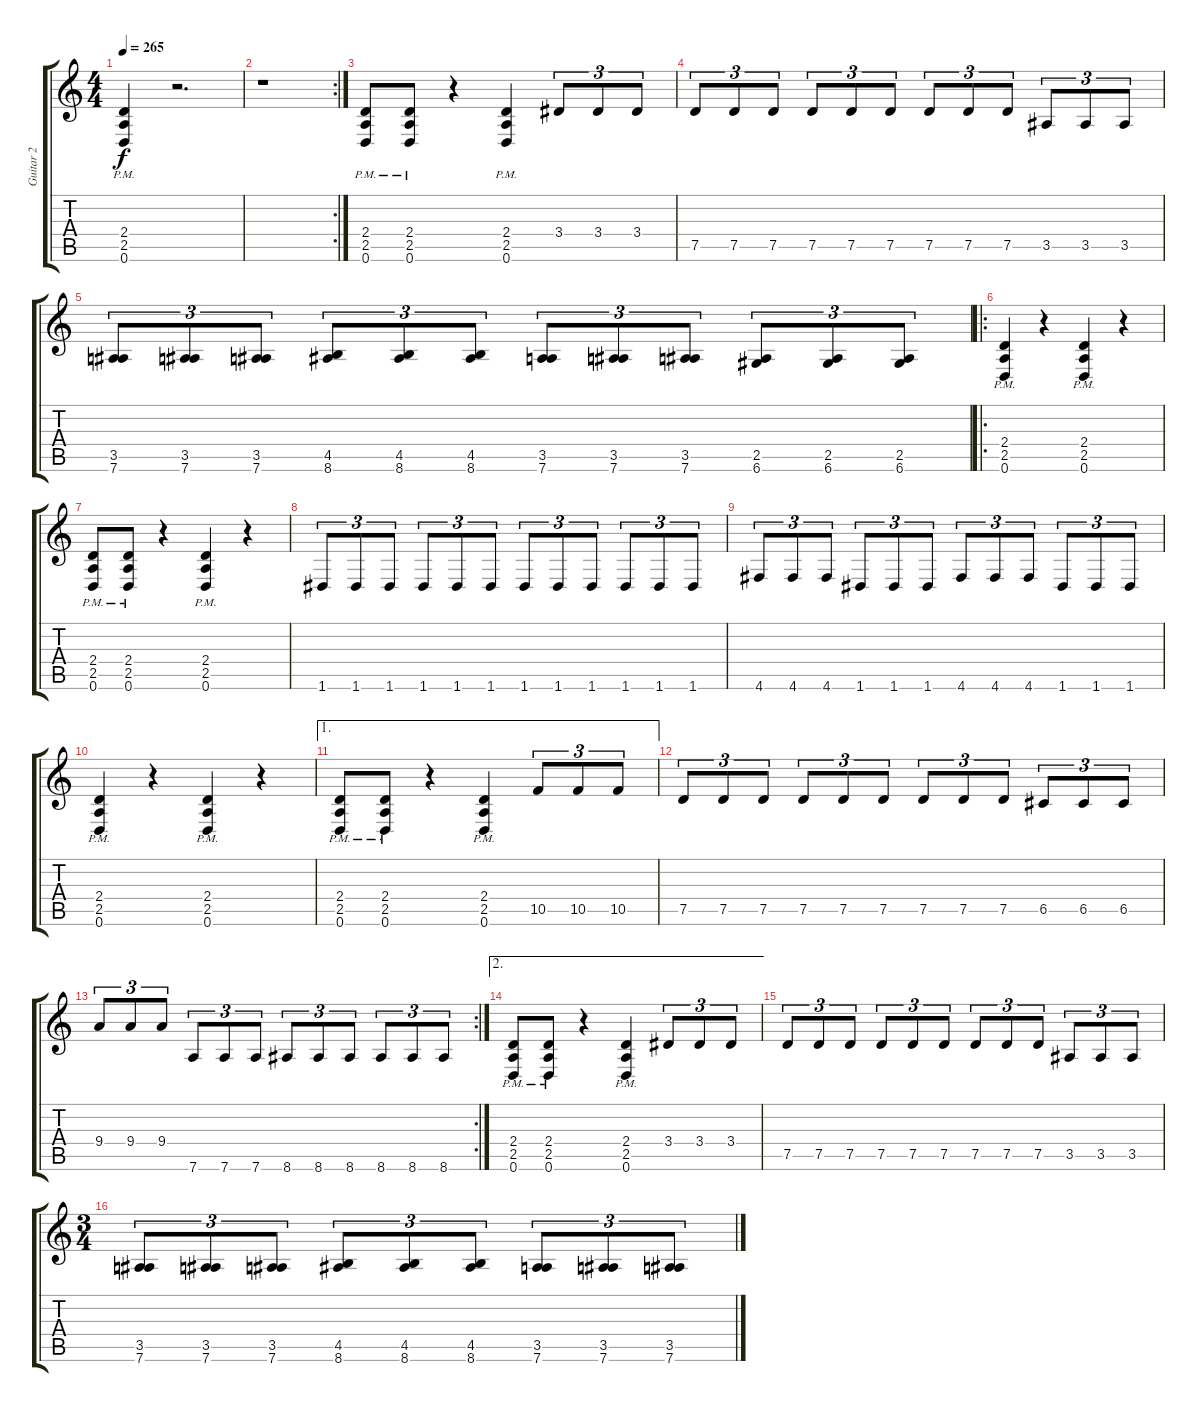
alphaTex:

\track ("Guitar 2" "Guitar 2") {instrument overdrivenguitar}
\staff {score tabs}
\tuning (D4 A3 F3 C3 G2 D2) {hide}
\ts (4 4)
\tempo 265
\clef g2
\ks c
(2.4{pm} 2.5{pm} 0.6{pm}).4{dy f} r.2{d} |
\rc 2
r.1 |
(2.4{pm} 2.5{pm} 0.6{pm}).8 (2.4{pm} 2.5{pm} 0.6{pm}).8 r.4 (2.4{pm} 2.5{pm} 0.6{pm}).4 3.4.8{tu (3 2)} 3.4.8{tu (3 2)} 3.4.8{tu (3 2)} |
7.5.8{tu (3 2)} 7.5.8{tu (3 2)} 7.5.8{tu (3 2)} 7.5.8{tu (3 2)} 7.5.8{tu (3 2)} 7.5.8{tu (3 2)} 7.5.8{tu (3 2)} 7.5.8{tu (3 2)} 7.5.8{tu (3 2)} 3.5.8{tu (3 2)} 3.5.8{tu (3 2)} 3.5.8{tu (3 2)} |
(3.5 7.6).8{tu (3 2)} (3.5 7.6).8{tu (3 2)} (3.5 7.6).8{tu (3 2)} (4.5 8.6).8{tu (3 2)} (4.5 8.6).8{tu (3 2)} (4.5 8.6).8{tu (3 2)} (3.5 7.6).8{tu (3 2)} (3.5 7.6).8{tu (3 2)} (3.5 7.6).8{tu (3 2)} (2.5 6.6).8{tu (3 2)} (2.5 6.6).8{tu (3 2)} (2.5 6.6).8{tu (3 2)} |
\ro
(2.4{pm} 2.5{pm} 0.6{pm}).4 r.4 (2.4{pm} 2.5{pm} 0.6{pm}).4 r.4 |
(2.4{pm} 2.5{pm} 0.6{pm}).8 (2.4{pm} 2.5{pm} 0.6{pm}).8 r.4 (2.4{pm} 2.5{pm} 0.6{pm}).4 r.4 |
1.6.8{tu (3 2)} 1.6.8{tu (3 2)} 1.6.8{tu (3 2)} 1.6.8{tu (3 2)} 1.6.8{tu (3 2)} 1.6.8{tu (3 2)} 1.6.8{tu (3 2)} 1.6.8{tu (3 2)} 1.6.8{tu (3 2)} 1.6.8{tu (3 2)} 1.6.8{tu (3 2)} 1.6.8{tu (3 2)} |
4.6.8{tu (3 2)} 4.6.8{tu (3 2)} 4.6.8{tu (3 2)} 1.6.8{tu (3 2)} 1.6.8{tu (3 2)} 1.6.8{tu (3 2)} 4.6.8{tu (3 2)} 4.6.8{tu (3 2)} 4.6.8{tu (3 2)} 1.6.8{tu (3 2)} 1.6.8{tu (3 2)} 1.6.8{tu (3 2)} |
(2.4{pm} 2.5{pm} 0.6{pm}).4 r.4 (2.4{pm} 2.5{pm} 0.6{pm}).4 r.4 |
\ae 1
(2.4{pm} 2.5{pm} 0.6{pm}).8 (2.4{pm} 2.5{pm} 0.6{pm}).8 r.4 (2.4{pm} 2.5{pm} 0.6{pm}).4 10.5.8{tu (3 2)} 10.5.8{tu (3 2)} 10.5.8{tu (3 2)} |
7.5.8{tu (3 2)} 7.5.8{tu (3 2)} 7.5.8{tu (3 2)} 7.5.8{tu (3 2)} 7.5.8{tu (3 2)} 7.5.8{tu (3 2)} 7.5.8{tu (3 2)} 7.5.8{tu (3 2)} 7.5.8{tu (3 2)} 6.5.8{tu (3 2)} 6.5.8{tu (3 2)} 6.5.8{tu (3 2)} |
\rc 2
9.4.8{tu (3 2)} 9.4.8{tu (3 2)} 9.4.8{tu (3 2)} 7.6.8{tu (3 2)} 7.6.8{tu (3 2)} 7.6.8{tu (3 2)} 8.6.8{tu (3 2)} 8.6.8{tu (3 2)} 8.6.8{tu (3 2)} 8.6.8{tu (3 2)} 8.6.8{tu (3 2)} 8.6.8{tu (3 2)} |
\ae 2
(2.4{pm} 2.5{pm} 0.6{pm}).8 (2.4{pm} 2.5{pm} 0.6{pm}).8 r.4 (2.4{pm} 2.5{pm} 0.6{pm}).4 3.4.8{tu (3 2)} 3.4.8{tu (3 2)} 3.4.8{tu (3 2)} |
7.5.8{tu (3 2)} 7.5.8{tu (3 2)} 7.5.8{tu (3 2)} 7.5.8{tu (3 2)} 7.5.8{tu (3 2)} 7.5.8{tu (3 2)} 7.5.8{tu (3 2)} 7.5.8{tu (3 2)} 7.5.8{tu (3 2)} 3.5.8{tu (3 2)} 3.5.8{tu (3 2)} 3.5.8{tu (3 2)} |
\ts (3 4)
(3.5 7.6).8{tu (3 2)} (3.5 7.6).8{tu (3 2)} (3.5 7.6).8{tu (3 2)} (4.5 8.6).8{tu (3 2)} (4.5 8.6).8{tu (3 2)} (4.5 8.6).8{tu (3 2)} (3.5 7.6).8{tu (3 2)} (3.5 7.6).8{tu (3 2)} (3.5 7.6).8{tu (3 2)}
